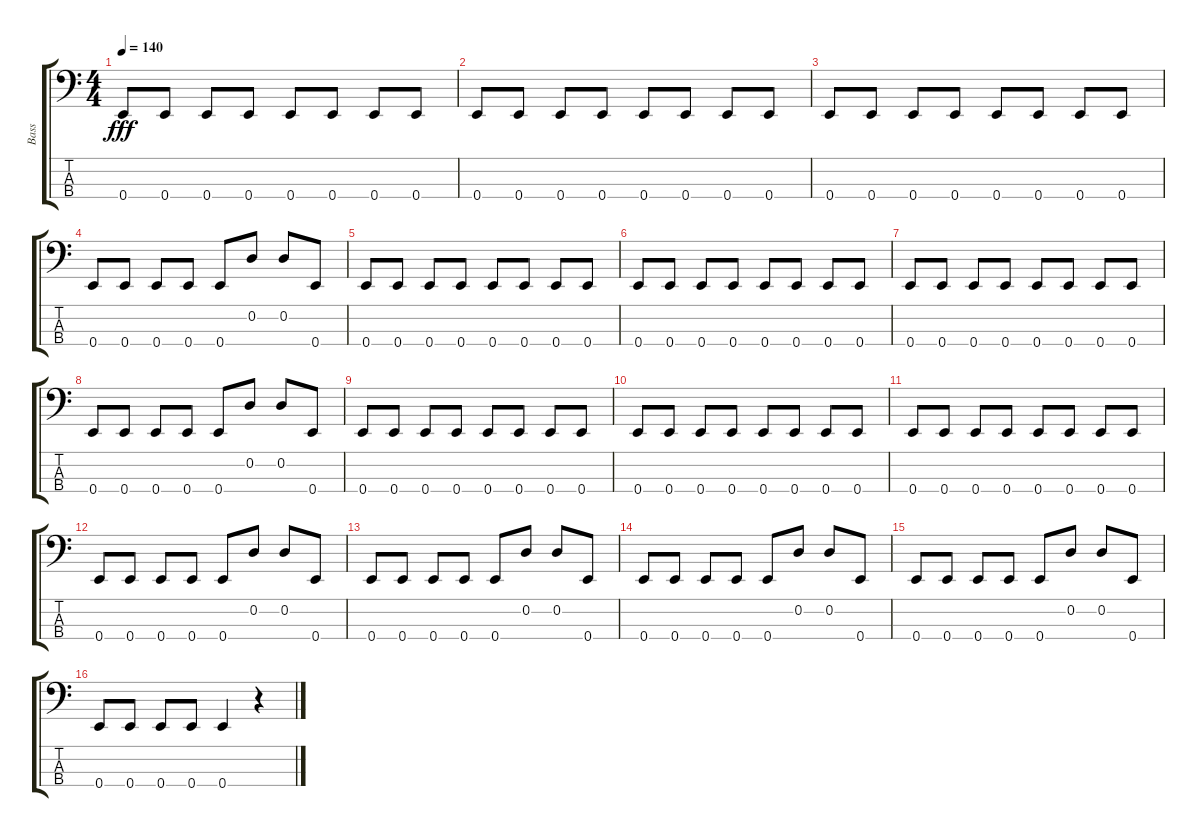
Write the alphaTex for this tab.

\track ("Bass" "Bass") {instrument electricbasspick}
\staff {score tabs}
\tuning (G2 D2 A1 E1) {hide}
\ts (4 4)
\tempo 140
\clef f4
\ks c
0.4.8{dy fff} 0.4.8 0.4.8 0.4.8 0.4.8 0.4.8 0.4.8 0.4.8 |
0.4.8 0.4.8 0.4.8 0.4.8 0.4.8 0.4.8 0.4.8 0.4.8 |
0.4.8 0.4.8 0.4.8 0.4.8 0.4.8 0.4.8 0.4.8 0.4.8 |
0.4.8 0.4.8 0.4.8 0.4.8 0.4.8 0.2.8 0.2.8 0.4.8 |
0.4.8 0.4.8 0.4.8 0.4.8 0.4.8 0.4.8 0.4.8 0.4.8 |
0.4.8 0.4.8 0.4.8 0.4.8 0.4.8 0.4.8 0.4.8 0.4.8 |
0.4.8 0.4.8 0.4.8 0.4.8 0.4.8 0.4.8 0.4.8 0.4.8 |
0.4.8 0.4.8 0.4.8 0.4.8 0.4.8 0.2.8 0.2.8 0.4.8 |
0.4.8 0.4.8 0.4.8 0.4.8 0.4.8 0.4.8 0.4.8 0.4.8 |
0.4.8 0.4.8 0.4.8 0.4.8 0.4.8 0.4.8 0.4.8 0.4.8 |
0.4.8 0.4.8 0.4.8 0.4.8 0.4.8 0.4.8 0.4.8 0.4.8 |
0.4.8 0.4.8 0.4.8 0.4.8 0.4.8 0.2.8 0.2.8 0.4.8 |
0.4.8 0.4.8 0.4.8 0.4.8 0.4.8 0.2.8 0.2.8 0.4.8 |
0.4.8 0.4.8 0.4.8 0.4.8 0.4.8 0.2.8 0.2.8 0.4.8 |
0.4.8 0.4.8 0.4.8 0.4.8 0.4.8 0.2.8 0.2.8 0.4.8 |
0.4.8 0.4.8 0.4.8 0.4.8 0.4.4 r.4
